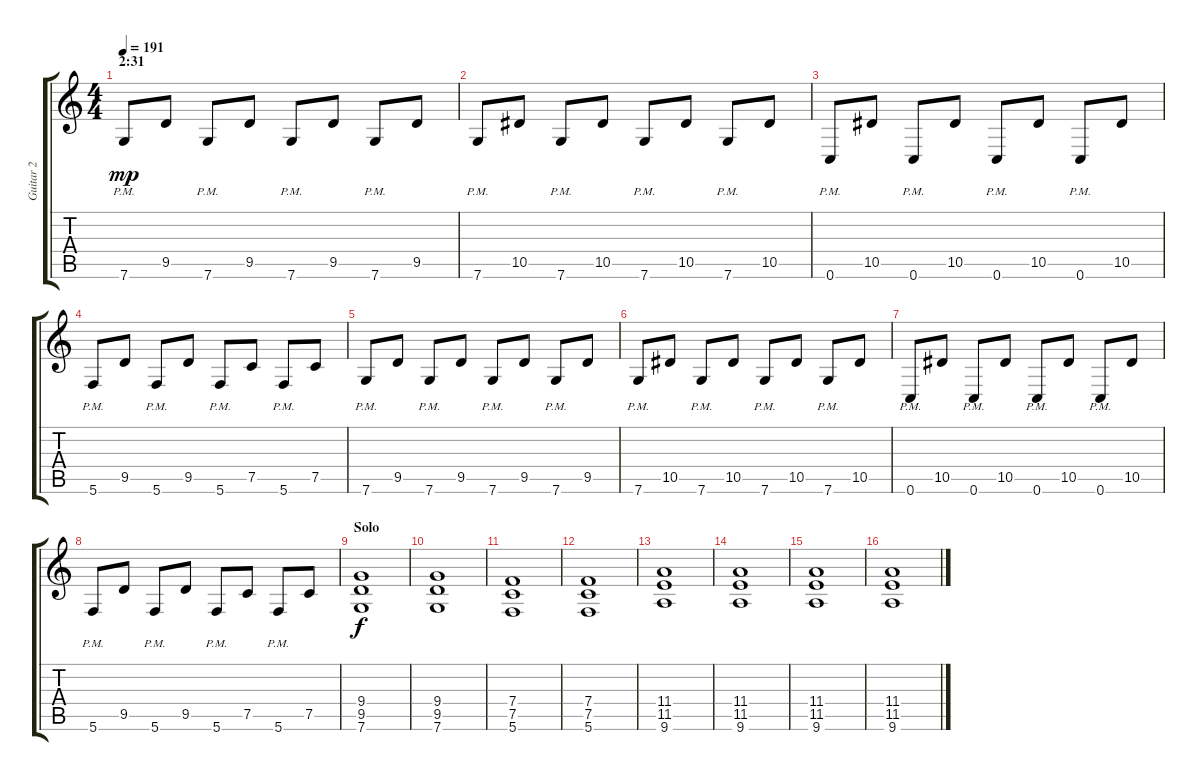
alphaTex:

\track ("Guitar 2" "Guitar 2") {instrument distortionguitar}
\staff {score tabs}
\tuning (C4 G3 Eb3 Bb2 F2 C2) {hide}
\ts (4 4)
\section ("" "2:31")
\tempo 191
\clef g2
\ks c
7.6{pm}.8{dy mp} 9.5.8 7.6{pm}.8 9.5.8 7.6{pm}.8 9.5.8 7.6{pm}.8 9.5.8 |
7.6{pm}.8 10.5.8 7.6{pm}.8 10.5.8 7.6{pm}.8 10.5.8 7.6{pm}.8 10.5.8 |
0.6{pm}.8 10.5.8 0.6{pm}.8 10.5.8 0.6{pm}.8 10.5.8 0.6{pm}.8 10.5.8 |
5.6{pm}.8 9.5.8 5.6{pm}.8 9.5.8 5.6{pm}.8 7.5.8 5.6{pm}.8 7.5.8 |
7.6{pm}.8 9.5.8 7.6{pm}.8 9.5.8 7.6{pm}.8 9.5.8 7.6{pm}.8 9.5.8 |
7.6{pm}.8 10.5.8 7.6{pm}.8 10.5.8 7.6{pm}.8 10.5.8 7.6{pm}.8 10.5.8 |
0.6{pm}.8 10.5.8 0.6{pm}.8 10.5.8 0.6{pm}.8 10.5.8 0.6{pm}.8 10.5.8 |
5.6{pm}.8 9.5.8 5.6{pm}.8 9.5.8 5.6{pm}.8 7.5.8 5.6{pm}.8 7.5.8 |
\section ("" "Solo")
(9.4 9.5 7.6).1{dy f} |
(9.4 9.5 7.6).1 |
(7.4 7.5 5.6).1 |
(7.4 7.5 5.6).1 |
(11.4 11.5 9.6).1 |
(11.4 11.5 9.6).1 |
(11.4 11.5 9.6).1 |
(11.4 11.5 9.6).1
